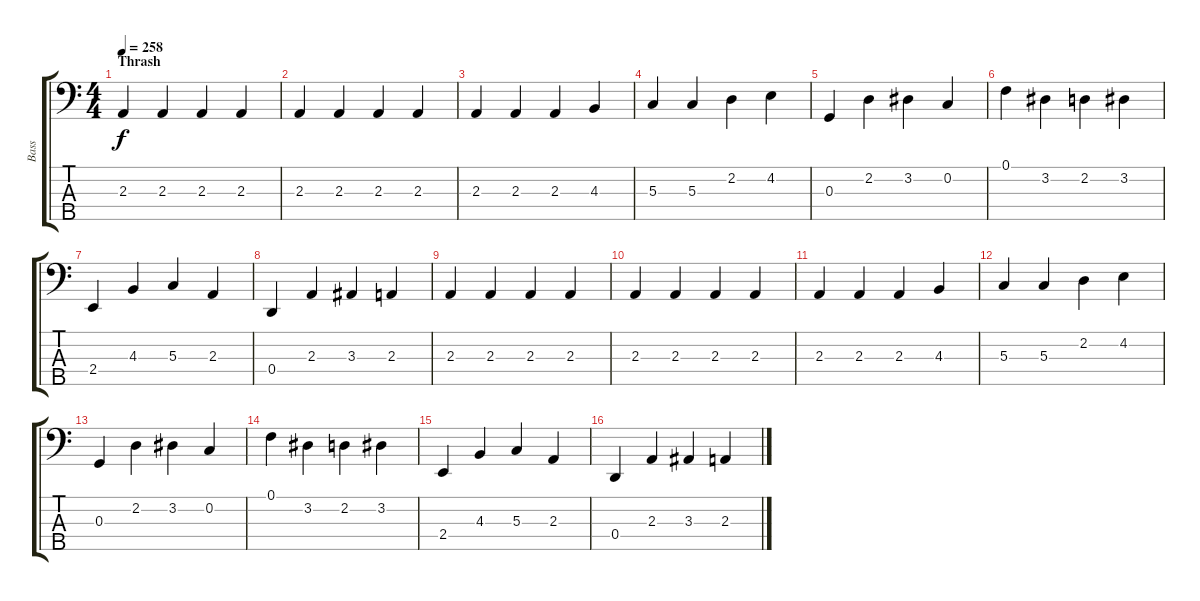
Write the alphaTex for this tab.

\track ("Bass" "Bass") {instrument electricbassfinger}
\staff {score tabs}
\tuning (F2 C2 G1 D1 A0) {hide}
\ts (4 4)
\section ("" "Thrash")
\tempo 258
\clef f4
\ks c
2.3.4{dy f} 2.3.4 2.3.4 2.3.4 |
2.3.4 2.3.4 2.3.4 2.3.4 |
2.3.4 2.3.4 2.3.4 4.3.4 |
5.3.4 5.3.4 2.2.4 4.2.4 |
0.3.4 2.2.4 3.2.4 0.2.4 |
0.1.4 3.2.4 2.2.4 3.2.4 |
2.4.4 4.3.4 5.3.4 2.3.4 |
0.4.4 2.3.4 3.3.4 2.3.4 |
2.3.4 2.3.4 2.3.4 2.3.4 |
2.3.4 2.3.4 2.3.4 2.3.4 |
2.3.4 2.3.4 2.3.4 4.3.4 |
5.3.4 5.3.4 2.2.4 4.2.4 |
0.3.4 2.2.4 3.2.4 0.2.4 |
0.1.4 3.2.4 2.2.4 3.2.4 |
2.4.4 4.3.4 5.3.4 2.3.4 |
0.4.4 2.3.4 3.3.4 2.3.4
